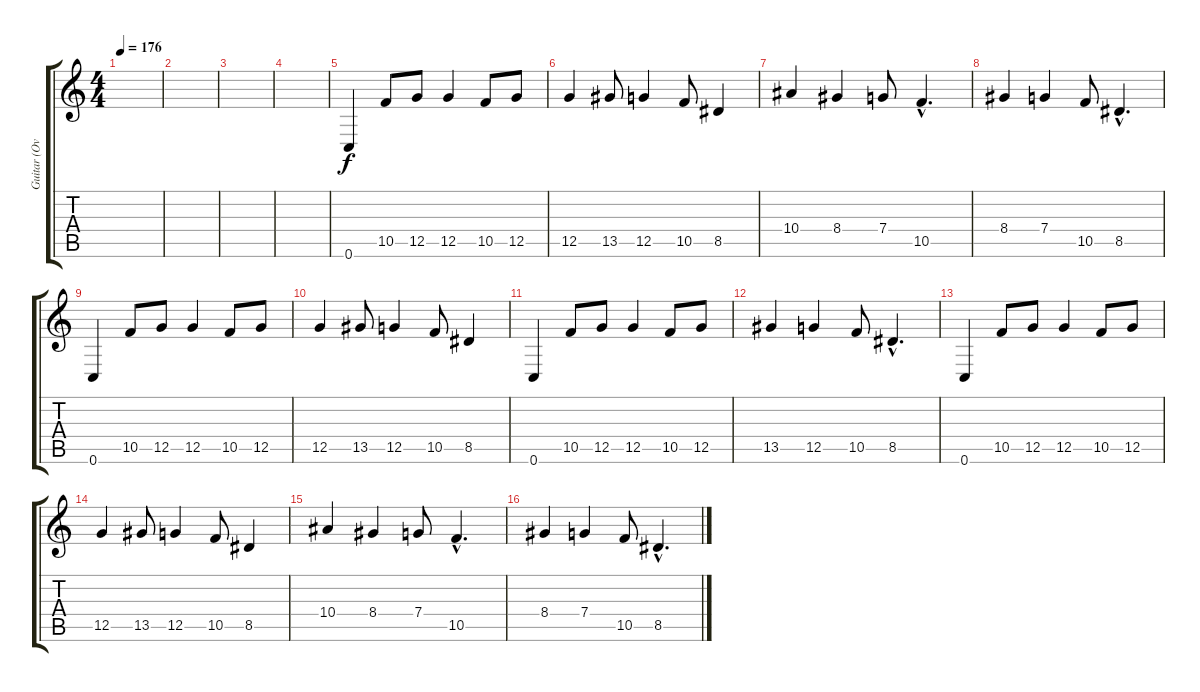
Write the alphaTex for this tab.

\track ("Guitar (Overdub)" "Guitar (Ov") {instrument distortionguitar}
\staff {score tabs}
\tuning (D4 A3 F3 C3 G2 C2) {hide}
\ts (4 4)
\tempo 176
\clef g2
\ks c
|
|
|
|
0.6.4 10.5.8 12.5.8 12.5.4 10.5.8 12.5.8 |
12.5.4 13.5.8 12.5.4 10.5.8 8.5.4 |
10.4.4 8.4.4 7.4.8 10.5{hac}.4{d} |
8.4.4 7.4.4 10.5.8 8.5{hac}.4{d} |
0.6.4 10.5.8 12.5.8 12.5.4 10.5.8 12.5.8 |
12.5.4 13.5.8 12.5.4 10.5.8 8.5.4 |
0.6.4 10.5.8 12.5.8 12.5.4 10.5.8 12.5.8 |
13.5.4 12.5.4 10.5.8 8.5{hac}.4{d} |
0.6.4 10.5.8 12.5.8 12.5.4 10.5.8 12.5.8 |
12.5.4 13.5.8 12.5.4 10.5.8 8.5.4 |
10.4.4 8.4.4 7.4.8 10.5{hac}.4{d} |
8.4.4 7.4.4 10.5.8 8.5{hac}.4{d}
